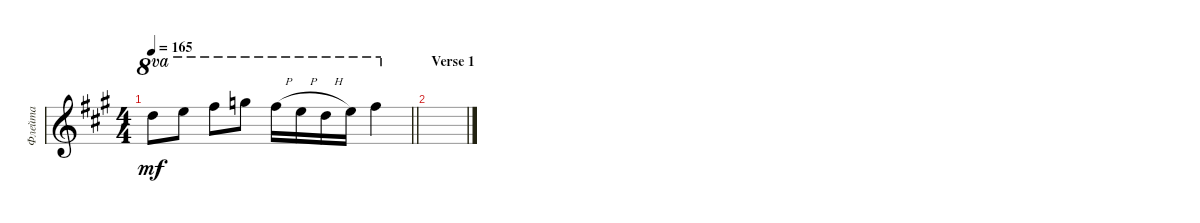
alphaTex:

\track ("Флейта" "Флейта") {instrument flute}
\staff {score}
\tuning (E4 B3 G3 D3 A2 E2) {hide}
\ts (4 4)
\tempo 165
\clef g2
\barLineRight lightlight
\ks f#minor
22.1{t}.8{ot 8va dy mf} 24.1.8{ot 8va} 26.1.8{ot 8va} 27.1.8{ot 8va} 26.1{h}.16{ot 8va} 24.1{h}.16{ot 8va} 22.1{h}.16{ot 8va} 24.1.16{ot 8va} 26.1.4{ot 8va} |
\section ("" "Verse 1")
